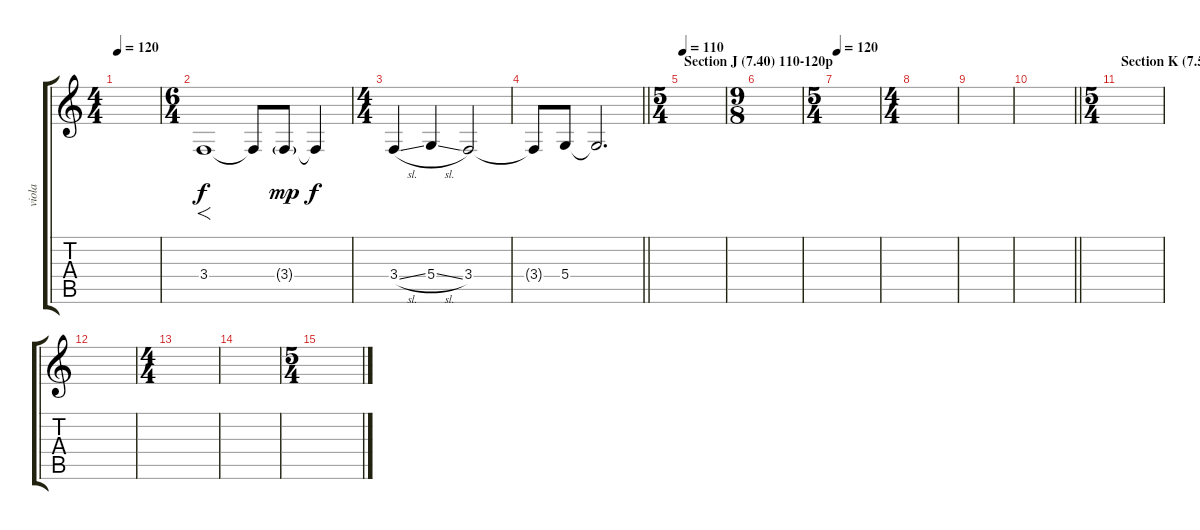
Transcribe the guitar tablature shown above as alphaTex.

\track ("viola" "viola") {instrument viola}
\staff {score tabs}
\tuning (E4 B3 G3 D3 A2 E2) {hide}
\ts (4 4)
\tempo 120
\clef g2
\ks c
|
\ts (6 4)
3.4.1{f} 3.4{t}.8 3.4{g}.8{dy mp} 3.4{t}.4{dy f} |
\ts (4 4)
3.4{sl}.4 5.4{sl}.4 3.4.2 |
\barLineRight lightlight
3.4{t}.8 5.4.8 5.4{t}.2{d} |
\ts (5 4)
\section ("" "Section J (7.40) 110-120p")
\tempo 110
|
\ts (9 8)
|
\ts (5 4)
\tempo 120
|
\ts (4 4)
|
|
\barLineRight lightlight
|
\ts (5 4)
\section ("" "Section K (7.54)")
|
|
\ts (4 4)
|
|
\ts (5 4)
